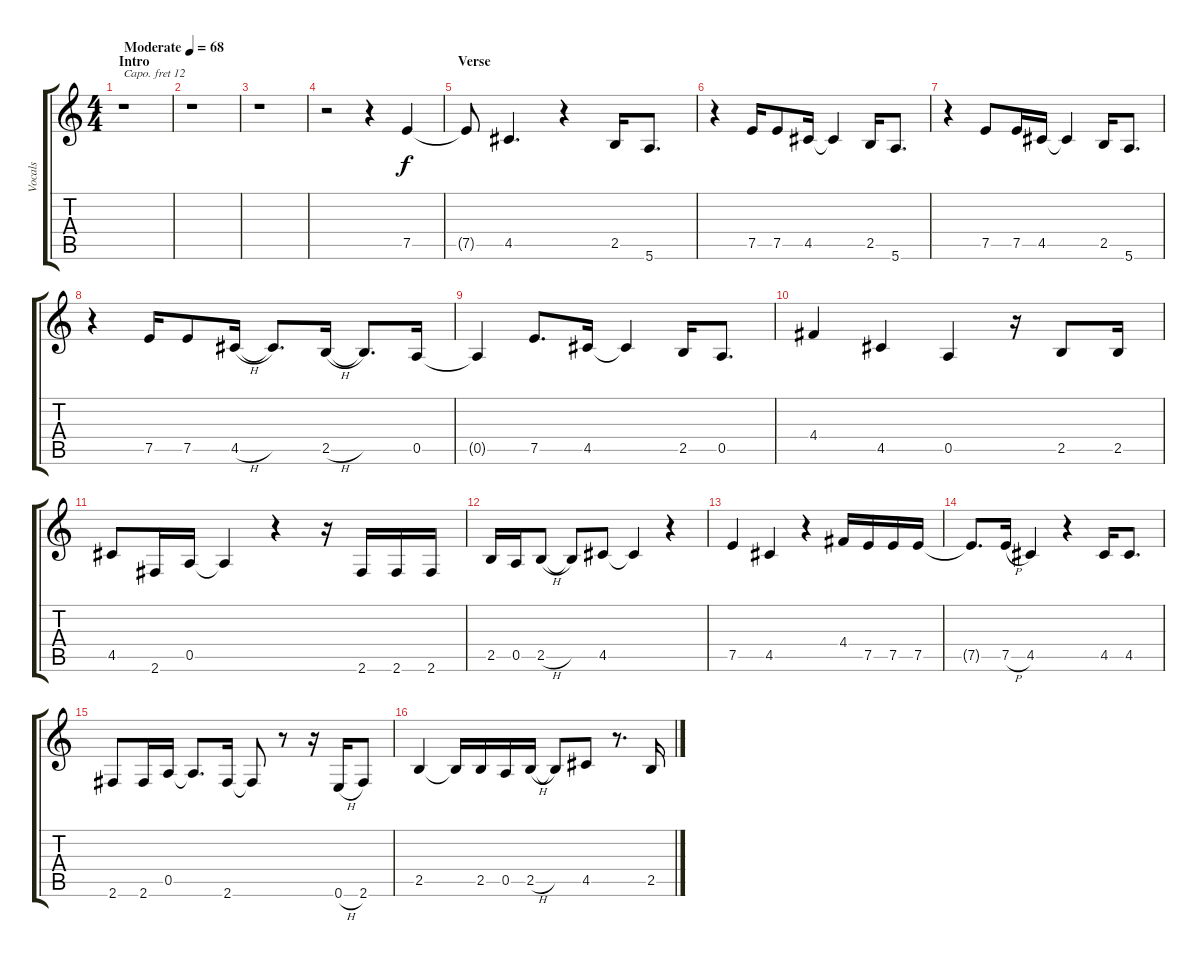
\track ("Vocals" "Vocals") {instrument brightacousticpiano}
\staff {score tabs}
\capo 12
\tuning (E4 B3 G3 D3 A2 E2) {hide}
\ts (4 4)
\section ("" "Intro")
\tempo (68 "Moderate")
\clef g2
\ks c
r.1{dy f instrument brightacousticpiano} |
r.1 |
r.1 |
r.2 r.4 7.5.4 |
\section ("" "Verse")
7.5{t}.8 4.5.4{d} r.4 2.5.16 5.6.8{d} |
r.4 7.5.16 7.5.8 4.5.16 4.5{t}.4 2.5.16 5.6.8{d} |
r.4 7.5.8 7.5.16 4.5.16 4.5{t}.4 2.5.16 5.6.8{d} |
r.4 7.5.16 7.5.8 4.5{h}.16 4.5{t}.8{d} 2.5{h}.16 2.5{t}.8{d} 0.5.16 |
0.5{t}.4 7.5.8{d} 4.5.16 4.5{t}.4 2.5.16 0.5.8{d} |
4.4.4 4.5.4 0.5.4 r.16 2.5.8 2.5.16 |
4.5.8 2.6.16 0.5.16 0.5{t}.4 r.4 r.16 2.6.16 2.6.16 2.6.16 |
2.5.16 0.5.16 2.5{h}.8 2.5{t}.8 4.5.8 4.5{t}.4 r.4 |
7.5.4 4.5.4 r.4 4.4.16 7.5.16 7.5.16 7.5.16 |
7.5{t}.8{d} 7.5{h}.16 4.5.4 r.4 4.5.16 4.5.8{d} |
2.6.8 2.6.16 0.5.16 0.5{t}.8{d} 2.6.16 2.6{t}.8 r.8 r.16 0.6{h}.16 2.6.8 |
2.5.4 2.5{t}.16 2.5.16 0.5.16 2.5{h}.16 2.5{t}.8 4.5.8 r.8{d} 2.5.16
